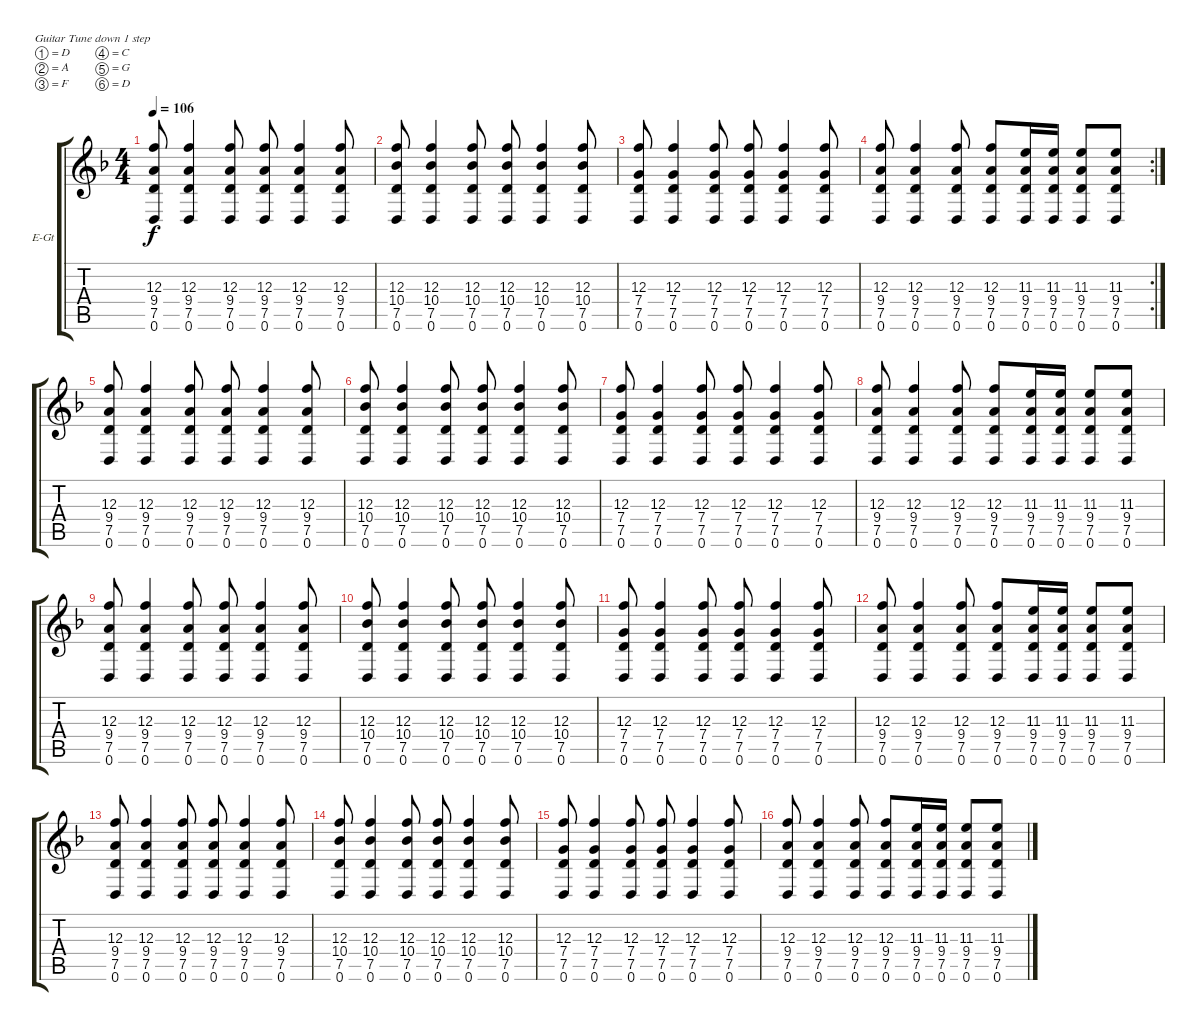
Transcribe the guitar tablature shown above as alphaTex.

\bracketExtendMode groupsimilarinstruments
\firstSystemTrackNameOrientation horizontal
\otherSystemsTrackNameOrientation horizontal
\track ("Guitar 1" "E-Gt") {instrument overdrivenguitar}
\staff {score tabs}
\tuning (D4 A3 F3 C3 G2 D2)
\ts (4 4)
\tempo 106
\clef g2
\ks dminor
(12.3 9.4 7.5 0.6).8{dy f} (12.3 9.4 7.5 0.6).4 (12.3 9.4 7.5 0.6).8 (12.3 9.4 7.5 0.6).8 (12.3 9.4 7.5 0.6).4 (12.3 9.4 7.5 0.6).8 |
(12.3 10.4 7.5 0.6).8 (12.3 10.4 7.5 0.6).4 (12.3 10.4 7.5 0.6).8 (12.3 10.4 7.5 0.6).8 (12.3 10.4 7.5 0.6).4 (12.3 10.4 7.5 0.6).8 |
(12.3 7.4 7.5 0.6).8 (12.3 7.4 7.5 0.6).4 (12.3 7.4 7.5 0.6).8 (12.3 7.4 7.5 0.6).8 (12.3 7.4 7.5 0.6).4 (12.3 7.4 7.5 0.6).8 |
\rc 2
(12.3 9.4 7.5 0.6).8 (12.3 9.4 7.5 0.6).4 (12.3 9.4 7.5 0.6).8 (12.3 9.4 7.5 0.6).8 (11.3 9.4 7.5 0.6).16 (11.3 9.4 7.5 0.6).16 (11.3 9.4 7.5 0.6).8 (11.3 9.4 7.5 0.6).8 |
(12.3 9.4 7.5 0.6).8 (12.3 9.4 7.5 0.6).4 (12.3 9.4 7.5 0.6).8 (12.3 9.4 7.5 0.6).8 (12.3 9.4 7.5 0.6).4 (12.3 9.4 7.5 0.6).8 |
(12.3 10.4 7.5 0.6).8 (12.3 10.4 7.5 0.6).4 (12.3 10.4 7.5 0.6).8 (12.3 10.4 7.5 0.6).8 (12.3 10.4 7.5 0.6).4 (12.3 10.4 7.5 0.6).8 |
(12.3 7.4 7.5 0.6).8 (12.3 7.4 7.5 0.6).4 (12.3 7.4 7.5 0.6).8 (12.3 7.4 7.5 0.6).8 (12.3 7.4 7.5 0.6).4 (12.3 7.4 7.5 0.6).8 |
(12.3 9.4 7.5 0.6).8 (12.3 9.4 7.5 0.6).4 (12.3 9.4 7.5 0.6).8 (12.3 9.4 7.5 0.6).8 (11.3 9.4 7.5 0.6).16 (11.3 9.4 7.5 0.6).16 (11.3 9.4 7.5 0.6).8 (11.3 9.4 7.5 0.6).8 |
(12.3 9.4 7.5 0.6).8 (12.3 9.4 7.5 0.6).4 (12.3 9.4 7.5 0.6).8 (12.3 9.4 7.5 0.6).8 (12.3 9.4 7.5 0.6).4 (12.3 9.4 7.5 0.6).8 |
(12.3 10.4 7.5 0.6).8 (12.3 10.4 7.5 0.6).4 (12.3 10.4 7.5 0.6).8 (12.3 10.4 7.5 0.6).8 (12.3 10.4 7.5 0.6).4 (12.3 10.4 7.5 0.6).8 |
(12.3 7.4 7.5 0.6).8 (12.3 7.4 7.5 0.6).4 (12.3 7.4 7.5 0.6).8 (12.3 7.4 7.5 0.6).8 (12.3 7.4 7.5 0.6).4 (12.3 7.4 7.5 0.6).8 |
(12.3 9.4 7.5 0.6).8 (12.3 9.4 7.5 0.6).4 (12.3 9.4 7.5 0.6).8 (12.3 9.4 7.5 0.6).8 (11.3 9.4 7.5 0.6).16 (11.3 9.4 7.5 0.6).16 (11.3 9.4 7.5 0.6).8 (11.3 9.4 7.5 0.6).8 |
(12.3 9.4 7.5 0.6).8 (12.3 9.4 7.5 0.6).4 (12.3 9.4 7.5 0.6).8 (12.3 9.4 7.5 0.6).8 (12.3 9.4 7.5 0.6).4 (12.3 9.4 7.5 0.6).8 |
(12.3 10.4 7.5 0.6).8 (12.3 10.4 7.5 0.6).4 (12.3 10.4 7.5 0.6).8 (12.3 10.4 7.5 0.6).8 (12.3 10.4 7.5 0.6).4 (12.3 10.4 7.5 0.6).8 |
(12.3 7.4 7.5 0.6).8 (12.3 7.4 7.5 0.6).4 (12.3 7.4 7.5 0.6).8 (12.3 7.4 7.5 0.6).8 (12.3 7.4 7.5 0.6).4 (12.3 7.4 7.5 0.6).8 |
(12.3 9.4 7.5 0.6).8 (12.3 9.4 7.5 0.6).4 (12.3 9.4 7.5 0.6).8 (12.3 9.4 7.5 0.6).8 (11.3 9.4 7.5 0.6).16 (11.3 9.4 7.5 0.6).16 (11.3 9.4 7.5 0.6).8 (11.3 9.4 7.5 0.6).8
